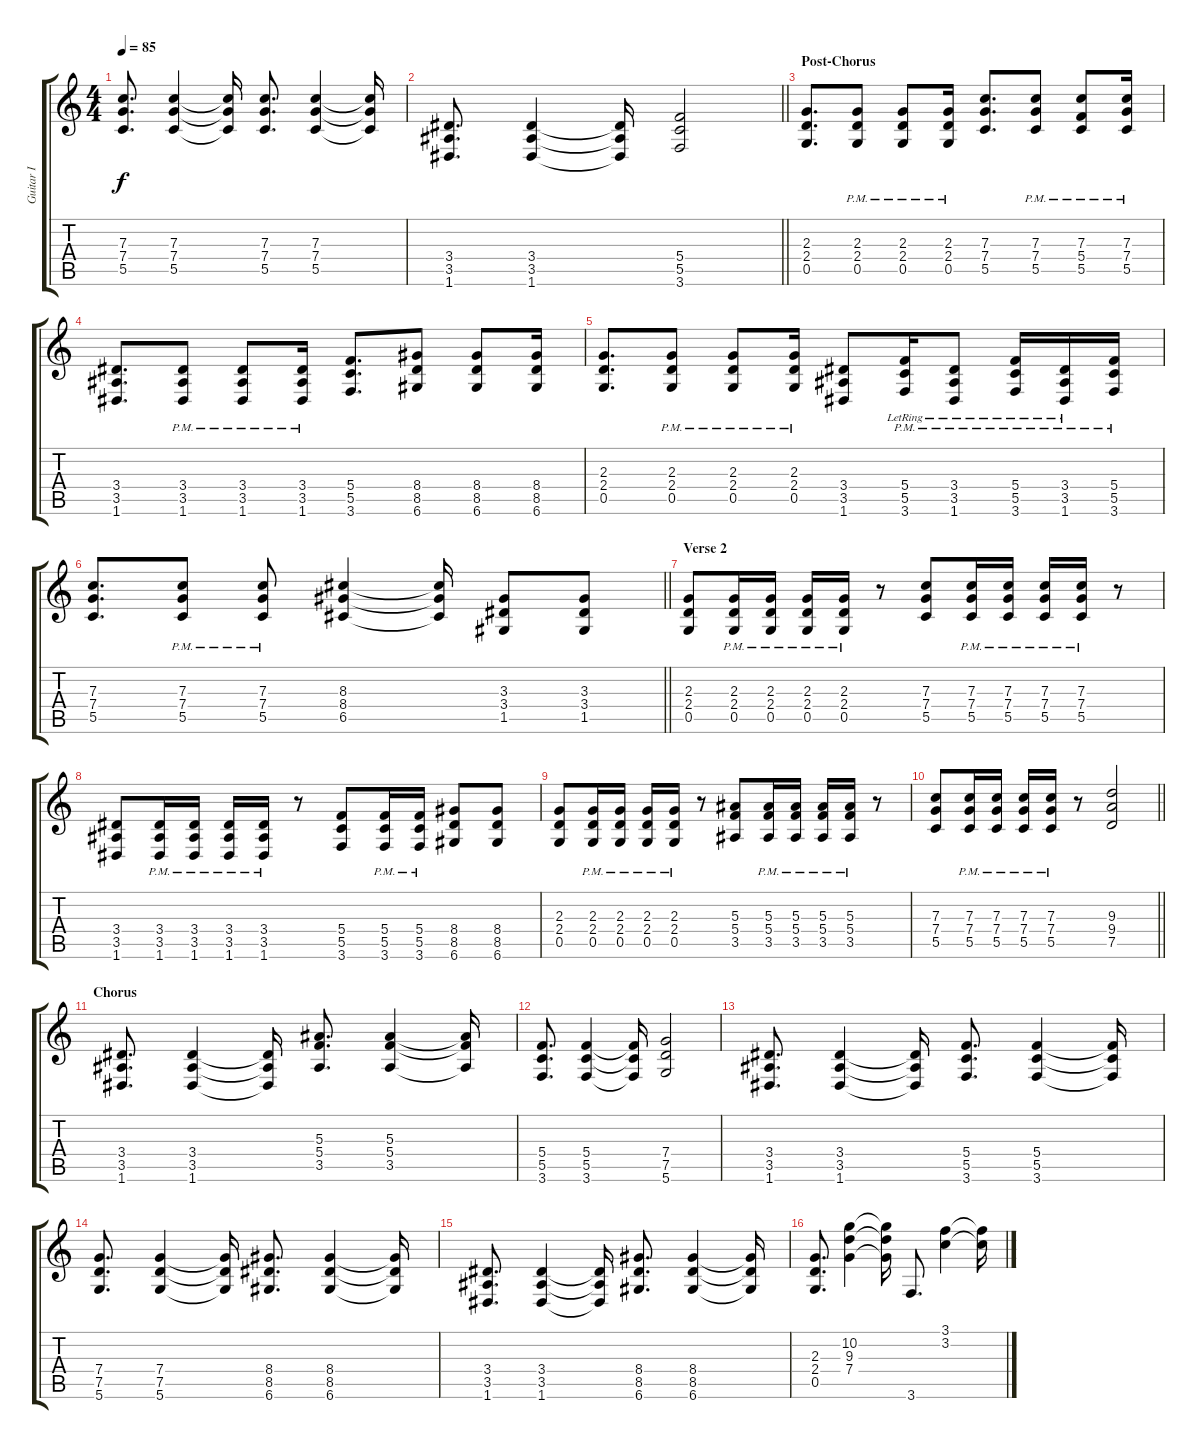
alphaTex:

\track ("Guitar I" "Guitar I") {instrument distortionguitar}
\staff {score tabs}
\tuning (D4 A3 F3 C3 G2 D2) {hide}
\ts (4 4)
\tempo 85
\clef g2
\ks c
(7.3 7.4 5.5).8{d dy f} (7.3 7.4 5.5).4 (7.3{t} 7.4{t} 5.5{t}).16 (7.3 7.4 5.5).8{d} (7.3 7.4 5.5).4 (7.3{t} 7.4{t} 5.5{t}).16 |
\barLineRight lightlight
(3.4 3.5 1.6).8{d} (3.4 3.5 1.6).4 (3.4{t} 3.5{t} 1.6{t}).16 (5.4 5.5 3.6).2 |
\section ("" "Post-Chorus")
(2.3 2.4 0.5).8{d} (2.3{pm} 2.4{pm} 0.5{pm}).8 (2.3{pm} 2.4{pm} 0.5{pm}).8 (2.3{pm} 2.4{pm} 0.5{pm}).16 (7.3 7.4 5.5).8{d} (7.3{pm} 7.4{pm} 5.5{pm}).8 (7.3{pm} 5.4{pm} 5.5{pm}).8 (7.3{pm} 7.4{pm} 5.5{pm}).16 |
(3.4 3.5 1.6).8{d} (3.4{pm} 3.5{pm} 1.6{pm}).8 (3.4{pm} 3.5{pm} 1.6{pm}).8 (3.4{pm} 3.5{pm} 1.6{pm}).16 (5.4 5.5 3.6).8{d} (8.4 8.5 6.6).8 (8.4 8.5 6.6).8 (8.4 8.5 6.6).16 |
(2.3 2.4 0.5).8{d} (2.3{pm} 2.4{pm} 0.5{pm}).8 (2.3{pm} 2.4{pm} 0.5{pm}).8 (2.3{pm} 2.4{pm} 0.5{pm}).16 (3.4 3.5 1.6).8 (5.4{pm lr} 5.5{pm lr} 3.6{pm lr}).16 (3.4{pm lr} 3.5{pm lr} 1.6{pm lr}).8 (5.4{pm lr} 5.5{pm lr} 3.6{pm lr}).16 (3.4{pm lr} 3.5{pm lr} 1.6{pm lr}).16 (5.4{pm} 5.5{pm} 3.6{pm}).16 |
\barLineRight lightlight
(7.3 7.4 5.5).8{d} (7.3{pm} 7.4{pm} 5.5{pm}).8 (7.3{pm} 7.4{pm} 5.5{pm}).8 (8.3 8.4 6.5).4 (8.3{t} 8.4{t} 6.5{t}).16 (3.3 3.4 1.5).8 (3.3 3.4 1.5).8 |
\section ("" "Verse 2")
(2.3 2.4 0.5).8 (2.3{pm} 2.4{pm} 0.5{pm}).16 (2.3{pm} 2.4{pm} 0.5{pm}).16 (2.3{pm} 2.4{pm} 0.5{pm}).16 (2.3{pm} 2.4{pm} 0.5{pm}).16 r.8 (7.3 7.4 5.5).8 (7.3{pm} 7.4{pm} 5.5{pm}).16 (7.3{pm} 7.4{pm} 5.5{pm}).16 (7.3{pm} 7.4{pm} 5.5{pm}).16 (7.3{pm} 7.4{pm} 5.5{pm}).16 r.8 |
(3.4 3.5 1.6).8 (3.4{pm} 3.5{pm} 1.6{pm}).16 (3.4{pm} 3.5{pm} 1.6{pm}).16 (3.4{pm} 3.5{pm} 1.6{pm}).16 (3.4{pm} 3.5{pm} 1.6{pm}).16 r.8 (5.4 5.5 3.6).8 (5.4{pm} 5.5{pm} 3.6{pm}).16 (5.4{pm} 5.5{pm} 3.6{pm}).16 (8.4 8.5 6.6).8 (8.4 8.5 6.6).8 |
(2.3 2.4 0.5).8 (2.3{pm} 2.4{pm} 0.5{pm}).16 (2.3{pm} 2.4{pm} 0.5{pm}).16 (2.3{pm} 2.4{pm} 0.5{pm}).16 (2.3{pm} 2.4{pm} 0.5{pm}).16 r.8 (5.3 5.4 3.5).8 (5.3{pm} 5.4{pm} 3.5{pm}).16 (5.3{pm} 5.4{pm} 3.5{pm}).16 (5.3{pm} 5.4{pm} 3.5{pm}).16 (5.3{pm} 5.4{pm} 3.5{pm}).16 r.8 |
\barLineRight lightlight
(7.3 7.4 5.5).8 (7.3{pm} 7.4{pm} 5.5{pm}).16 (7.3{pm} 7.4{pm} 5.5{pm}).16 (7.3{pm} 7.4{pm} 5.5{pm}).16 (7.3{pm} 7.4{pm} 5.5{pm}).16 r.8 (9.3 9.4 7.5).2 |
\section ("" "Chorus")
(3.4 3.5 1.6).8{d} (3.4 3.5 1.6).4 (3.4{t} 3.5{t} 1.6{t}).16 (5.3 5.4 3.5).8{d} (5.3 5.4 3.5).4 (5.3{t} 5.4{t} 3.5{t}).16 |
(5.4 5.5 3.6).8{d} (5.4 5.5 3.6).4 (5.4{t} 5.5{t} 3.6{t}).16 (7.4 7.5 5.6).2 |
(3.4 3.5 1.6).8{d} (3.4 3.5 1.6).4 (3.4{t} 3.5{t} 1.6{t}).16 (5.4 5.5 3.6).8{d} (5.4 5.5 3.6).4 (5.4{t} 5.5{t} 3.6{t}).16 |
(7.4 7.5 5.6).8{d} (7.4 7.5 5.6).4 (7.4{t} 7.5{t} 5.6{t}).16 (8.4 8.5 6.6).8{d} (8.4 8.5 6.6).4 (8.4{t} 8.5{t} 6.6{t}).16 |
(3.4 3.5 1.6).8{d} (3.4 3.5 1.6).4 (3.4{t} 3.5{t} 1.6{t}).16 (8.4 8.5 6.6).8{d} (8.4 8.5 6.6).4 (8.4{t} 8.5{t} 6.6{t}).16 |
(2.3 2.4 0.5).8{d} (10.2 9.3 7.4).4 (10.2{t} 9.3{t} 7.4{t}).16 3.6.8{d} (3.1 3.2).4 (3.1{t} 3.2{t}).16
